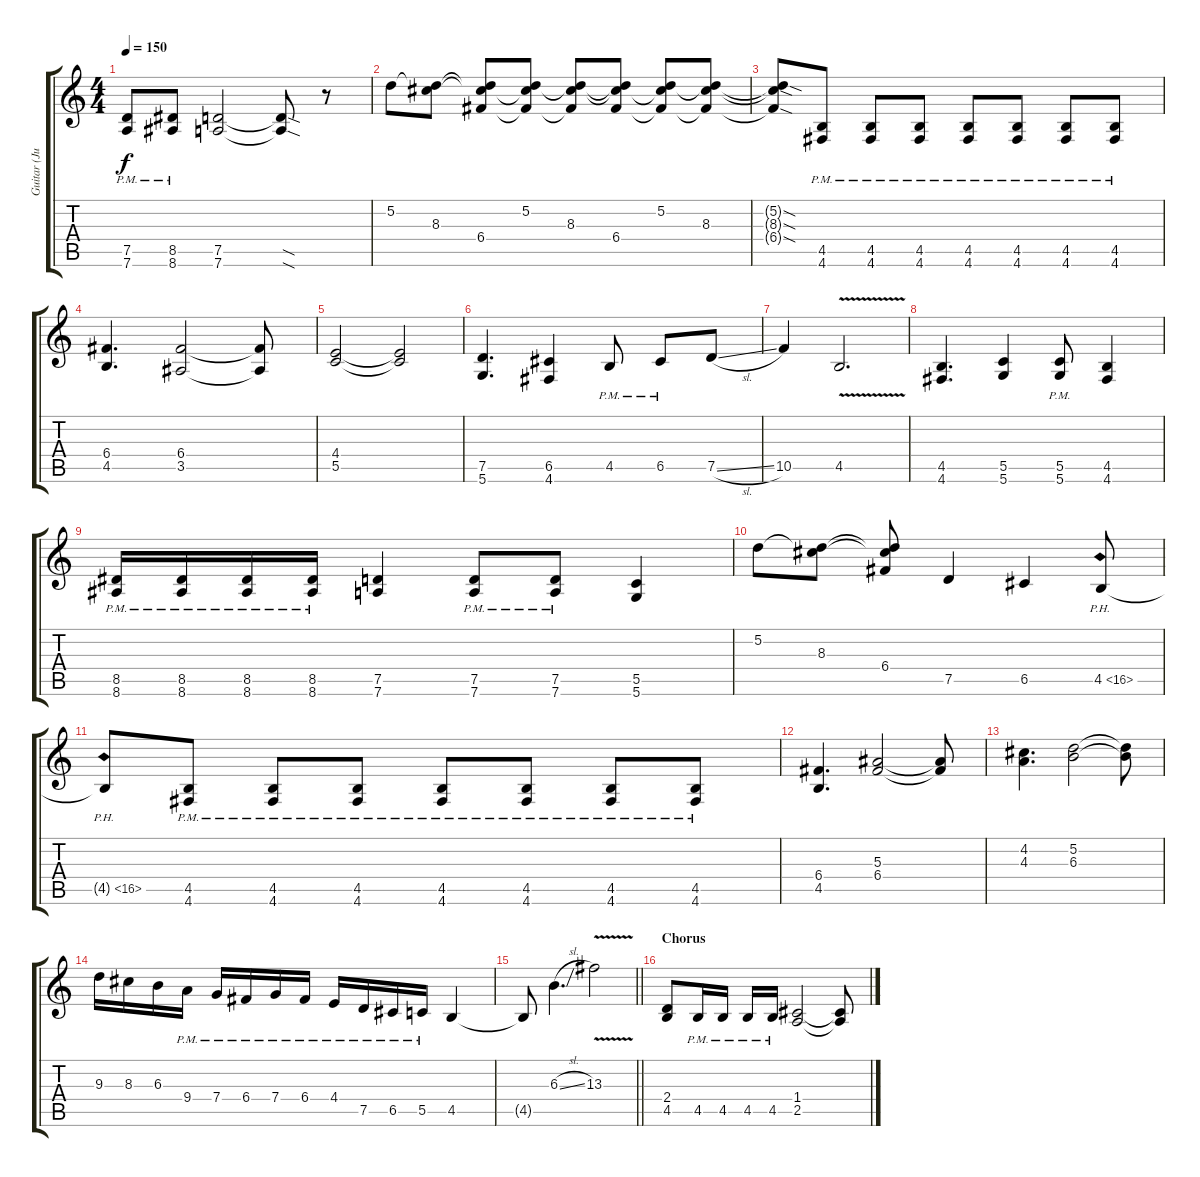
\track ("Guitar (Juha)" "Guitar (Ju") {instrument distortionguitar}
\staff {score tabs}
\tuning (D4 A3 F3 C3 G2 D2) {hide}
\ts (4 4)
\tempo 150
\clef g2
\ks c
(7.5{pm} 7.6{pm}).8{dy f} (8.5{pm} 8.6{pm}).8 (7.5 7.6).2 (7.5{sod t} 7.6{sod t}).8 r.8 |
5.2.8 (5.2{t} 8.3).8 (5.2{t} 8.3{t} 6.4).8 (5.2 8.3{t} 6.4{t}).8 (5.2{t} 8.3 6.4{t}).8 (5.2{t} 8.3{t} 6.4).8 (5.2 8.3{t} 6.4{t}).8 (5.2{t} 8.3 6.4{t}).8 |
(5.2{sod t} 8.3{sod t} 6.4{sod t}).8 (4.5{pm} 4.6{pm}).8 (4.5{pm} 4.6{pm}).8 (4.5{pm} 4.6{pm}).8 (4.5{pm} 4.6{pm}).8 (4.5{pm} 4.6{pm}).8 (4.5{pm} 4.6{pm}).8 (4.5{pm} 4.6{pm}).8 |
(6.4 4.5).4{d} (6.4 3.5).2 (6.4{t} 3.5{t}).8 |
(4.4 5.5).2 (4.4{t} 5.5{t}).2 |
(7.5 5.6).4{d} (6.5 4.6).4 4.5{pm}.8 6.5{pm}.8 7.5{sl}.8 |
10.5.4 4.5{v}.2{d} |
(4.5 4.6).4{d} (5.5 5.6).4 (5.5{pm} 5.6{pm}).8 (4.5 4.6).4 |
(8.5{pm} 8.6{pm}).16 (8.5{pm} 8.6{pm}).16 (8.5{pm} 8.6{pm}).16 (8.5{pm} 8.6{pm}).16 (7.5 7.6).4 (7.5{pm} 7.6{pm}).8 (7.5{pm} 7.6{pm}).8 (5.5 5.6).4 |
5.2.8 (5.2{t} 8.3).8 (5.2{t} 8.3{t} 6.4).8 7.5.4 6.5.4 4.5{ph 12}.8 |
4.5{ph 12 t}.8 (4.5{pm} 4.6{pm}).8 (4.5{pm} 4.6{pm}).8 (4.5{pm} 4.6{pm}).8 (4.5{pm} 4.6{pm}).8 (4.5{pm} 4.6{pm}).8 (4.5{pm} 4.6{pm}).8 (4.5{pm} 4.6{pm}).8 |
(6.4 4.5).4{d} (5.3 6.4).2 (5.3{t} 6.4{t}).8 |
(4.2 4.3).4{d} (5.2 6.3).2 (5.2{t} 6.3{t}).8 |
9.3.16 8.3.16 6.3.16 9.4{pm}.16 7.4{pm}.16 6.4{pm}.16 7.4{pm}.16 6.4{pm}.16 4.4{pm}.16 7.5{pm}.16 6.5{pm}.16 5.5{pm}.16 4.5.4 |
\barLineRight lightlight
4.5{t}.8 6.3{sl}.4{d} 13.3{v}.2 |
\section ("" "Chorus")
(2.4 4.5).8 4.5{pm}.16 4.5{pm}.16 4.5{pm}.16 4.5{pm}.16 (1.4 2.5).2 (1.4{t} 2.5{t}).8
